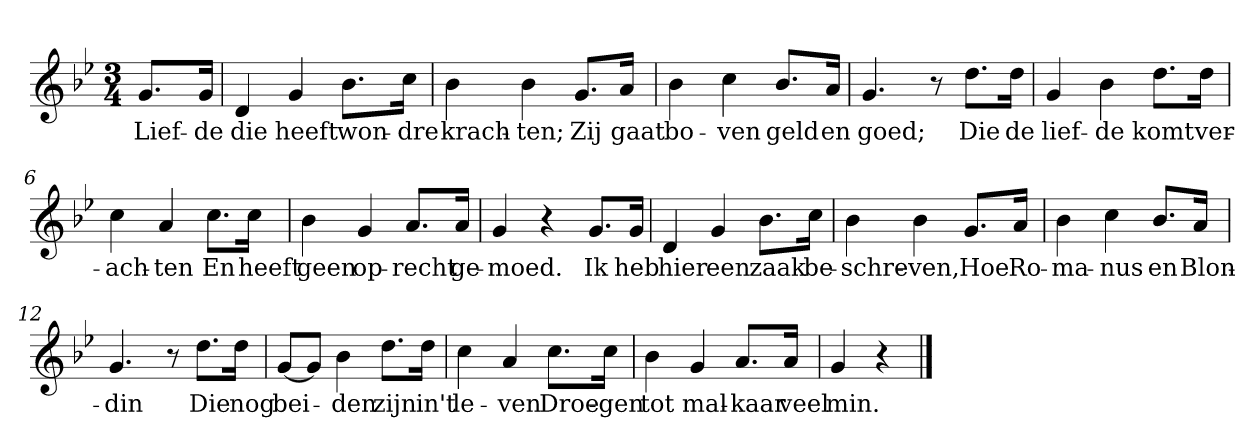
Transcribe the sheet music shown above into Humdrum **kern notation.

**kern	**text
*part1	*part1
*staff1	*staff1
*clefG2	*
*k[b-e-]	*
*B-:	*
*M3/4	*
*MM120	*
=	=
8.g/L	Lief-
16g/Jk	-de
=1	=1
4d	die
4g	heeft
8.b-\L	won-
16cc\Jk	-dre
=2	=2
4b-	krach-
4b-	-ten;
8.g/L	Zij
16a/Jk	gaat
=3	=3
4b-	bo-
4cc	-ven
8.b-/L	geld
16a/Jk	en
=4	=4
4.g	goed;
8r	.
8.dd\L	Die
16dd\Jk	de
=5	=5
4g	lief-
4b-	-de
8.dd\L	komt
16dd\Jk	ver-
=6	=6
4cc	-ach-
4a	-ten
8.cc\L	En
16cc\Jk	heeft
=7	=7
4b-	geen
4g	op-
8.a/L	-recht
16a/Jk	ge-
=8	=8
4g	-moed.
4r	.
8.g/L	Ik
16g/Jk	heb
=9	=9
4d	hier
4g	een
8.b-\L	zaak
16cc\Jk	be-
=10	=10
4b-	-schre-
4b-	-ven,
8.g/L	Hoe
16a/Jk	Ro-
=11	=11
4b-	-ma-
4cc	-nus
8.b-/L	en
16a/Jk	Blon-
=12	=12
4.g	-din
8r	.
8.dd\L	Die
16dd\Jk	nog
=13	=13
[8g/L	bei-
8g/J]	.
4b-	-den
8.dd\L	zijn
16dd\Jk	in't
=14	=14
4cc	le-
4a	-ven
8.cc\L	Droe-
16cc\Jk	-gen
=15	=15
4b-	tot
4g	mal-
8.a/L	-kaar
16a/Jk	veel
=16	=16
4g	min.
4r	.
==	==
*-	*-
